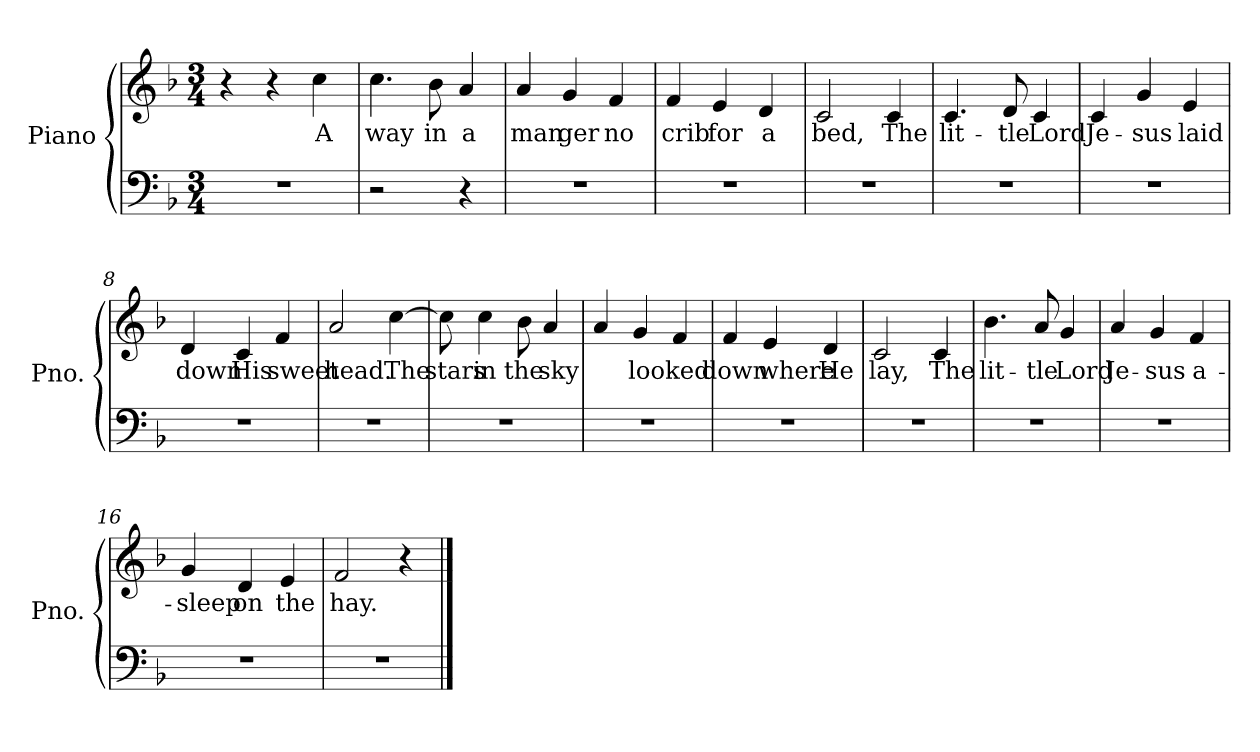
**kern	**kern	**text
*part1	*part1	*part1
*staff2	*staff1	*staff1
*I"Piano	*	*
*I'Pno.	*	*
*clefF4	*clefG2	*
*k[b-]	*k[b-]	*
*M3/4	*M3/4	*
=1	=1	=1
2.r	4r	.
.	4r	.
!	!	!LO:LY:b
.	4cc\	A
=2	=2	=2
!	!	!LO:LY:b
2r	4.cc\	way
!	!	!LO:LY:b
.	8b-\	in
!	!	!LO:LY:b
4r	4a/	a
=3	=3	=3
!	!	!LO:LY:b
2.r	4a/	man
!	!	!LO:LY:b
.	4g/	ger
!	!	!LO:LY:b
.	4f/	no
=4	=4	=4
!	!	!LO:LY:b
2.r	4f/	crib
!	!	!LO:LY:b
.	4e/	for
!	!	!LO:LY:b
.	4d/	a
=5	=5	=5
!	!	!LO:LY:b
2.r	2c/	bed,
!	!	!LO:LY:b
.	4c/	The
=6	=6	=6
!	!	!LO:LY:b
2.r	4.c/	lit-
!	!	!LO:LY:b
.	8d/	-tle
!	!	!LO:LY:b
.	4c/	Lord
=7	=7	=7
!	!	!LO:LY:b
2.r	4c/	Je-
!	!	!LO:LY:b
.	4g/	-sus
!	!	!LO:LY:b
.	4e/	laid
=8	=8	=8
!	!	!LO:LY:b
2.r	4d/	down
!	!	!LO:LY:b
.	4c/	His
!	!	!LO:LY:b
.	4f/	sweet
!!LO:LB:g=z
=9	=9	=9
!	!	!LO:LY:b
2.r	2a/	head.
!	!	!LO:LY:b
.	[4cc\	The
=10	=10	=10
!	!	!LO:LY:b
2.r	8cc\]	stars
!	!	!LO:LY:b
.	4cc\	in
!	!	!LO:LY:b
.	8b-\	the
!	!	!LO:LY:b
.	4a/	sky
=11	=11	=11
2.r	4a/	.
!	!	!LO:LY:b
.	4g/	looked
.	4f/	.
=12	=12	=12
!	!	!LO:LY:b
2.r	4f/	down
!	!	!LO:LY:b
.	4e/	where
!	!	!LO:LY:b
.	4d/	He
=13	=13	=13
!	!	!LO:LY:b
2.r	2c/	lay,
!	!	!LO:LY:b
.	4c/	The
=14	=14	=14
!	!	!LO:LY:b
2.r	4.b-\	lit-
!	!	!LO:LY:b
.	8a/	-tle
!	!	!LO:LY:b
.	4g/	Lord
=15	=15	=15
!	!	!LO:LY:b
2.r	4a/	Je-
!	!	!LO:LY:b
.	4g/	-sus
!	!	!LO:LY:b
.	4f/	a-
=16	=16	=16
!	!	!LO:LY:b
2.r	4g/	-sleep
!	!	!LO:LY:b
.	4d/	on
!	!	!LO:LY:b
.	4e/	the
!!LO:LB:g=z
=17	=17	=17
!	!	!LO:LY:b
2.r	2f/	hay.
.	4r	.
==	==	==
*-	*-	*-
